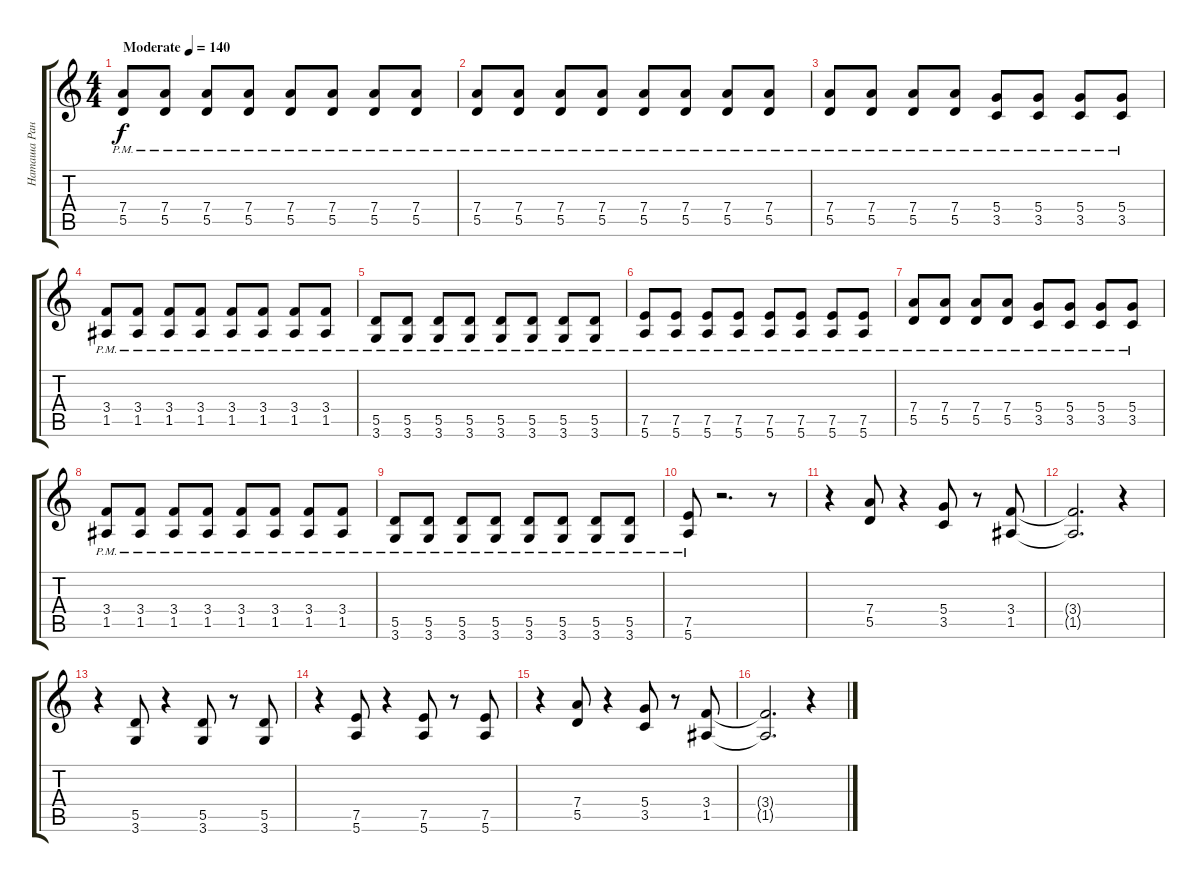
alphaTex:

\track ("Наташа Ранетка" "Наташа Ран") {instrument overdrivenguitar}
\staff {score tabs}
\tuning (E4 B3 G3 D3 A2 E2) {hide}
\ts (4 4)
\tempo (140 "Moderate")
\clef g2
\ks c
(7.4{pm} 5.5{pm}).8{dy f instrument overdrivenguitar} (7.4{pm} 5.5{pm}).8 (7.4{pm} 5.5{pm}).8 (7.4{pm} 5.5{pm}).8 (7.4{pm} 5.5{pm}).8 (7.4{pm} 5.5{pm}).8 (7.4{pm} 5.5{pm}).8 (7.4{pm} 5.5{pm}).8 |
(7.4{pm} 5.5{pm}).8 (7.4{pm} 5.5{pm}).8 (7.4{pm} 5.5{pm}).8 (7.4{pm} 5.5{pm}).8 (7.4{pm} 5.5{pm}).8 (7.4{pm} 5.5{pm}).8 (7.4{pm} 5.5{pm}).8 (7.4{pm} 5.5{pm}).8 |
(7.4{pm} 5.5{pm}).8 (7.4{pm} 5.5{pm}).8 (7.4{pm} 5.5{pm}).8 (7.4{pm} 5.5{pm}).8 (5.4{pm} 3.5{pm}).8 (5.4{pm} 3.5{pm}).8 (5.4{pm} 3.5{pm}).8 (5.4{pm} 3.5{pm}).8 |
(3.4{pm} 1.5{pm}).8 (3.4{pm} 1.5{pm}).8 (3.4{pm} 1.5{pm}).8 (3.4{pm} 1.5{pm}).8 (3.4{pm} 1.5{pm}).8 (3.4{pm} 1.5{pm}).8 (3.4{pm} 1.5{pm}).8 (3.4{pm} 1.5{pm}).8 |
(5.5{pm} 3.6{pm}).8 (5.5{pm} 3.6{pm}).8 (5.5{pm} 3.6{pm}).8 (5.5{pm} 3.6{pm}).8 (5.5{pm} 3.6{pm}).8 (5.5{pm} 3.6{pm}).8 (5.5{pm} 3.6{pm}).8 (5.5{pm} 3.6{pm}).8 |
(7.5{pm} 5.6{pm}).8 (7.5{pm} 5.6{pm}).8 (7.5{pm} 5.6{pm}).8 (7.5{pm} 5.6{pm}).8 (7.5{pm} 5.6{pm}).8 (7.5{pm} 5.6{pm}).8 (7.5{pm} 5.6{pm}).8 (7.5{pm} 5.6{pm}).8 |
(7.4{pm} 5.5{pm}).8 (7.4{pm} 5.5{pm}).8 (7.4{pm} 5.5{pm}).8 (7.4{pm} 5.5{pm}).8 (5.4{pm} 3.5{pm}).8 (5.4{pm} 3.5{pm}).8 (5.4{pm} 3.5{pm}).8 (5.4{pm} 3.5{pm}).8 |
(3.4{pm} 1.5{pm}).8 (3.4{pm} 1.5{pm}).8 (3.4{pm} 1.5{pm}).8 (3.4{pm} 1.5{pm}).8 (3.4{pm} 1.5{pm}).8 (3.4{pm} 1.5{pm}).8 (3.4{pm} 1.5{pm}).8 (3.4{pm} 1.5{pm}).8 |
(5.5{pm} 3.6{pm}).8 (5.5{pm} 3.6{pm}).8 (5.5{pm} 3.6{pm}).8 (5.5{pm} 3.6{pm}).8 (5.5{pm} 3.6{pm}).8 (5.5{pm} 3.6{pm}).8 (5.5{pm} 3.6{pm}).8 (5.5{pm} 3.6{pm}).8 |
(7.5{pm} 5.6{pm}).8 r.2{d} r.8 |
r.4{volume 5} (7.4 5.5).8 r.4 (5.4 3.5).8 r.8 (3.4 1.5).8 |
(3.4{t} 1.5{t}).2{d} r.4 |
r.4 (5.5 3.6).8 r.4 (5.5 3.6).8 r.8 (5.5 3.6).8 |
r.4 (7.5 5.6).8 r.4 (7.5 5.6).8 r.8 (7.5 5.6).8 |
r.4 (7.4 5.5).8 r.4 (5.4 3.5).8 r.8 (3.4 1.5).8 |
(3.4{t} 1.5{t}).2{d} r.4
